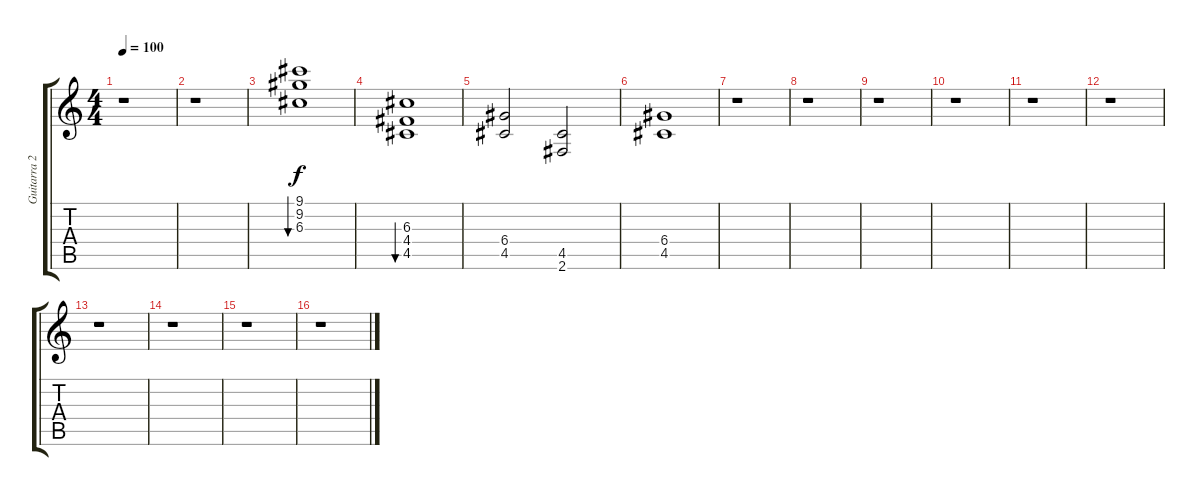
\track ("Guitarra 2" "Guitarra 2") {instrument electricguitarjazz}
\staff {score tabs}
\tuning (E4 B3 G3 D3 A2 E2) {hide}
\ts (4 4)
\tempo 100
\clef g2
\ks c
r.1{dy f} |
r.1 |
(9.1 9.2 6.3).1{bu 120} |
(6.3 4.4 4.5).1{bu 240} |
(6.4 4.5).2 (4.5 2.6).2 |
(6.4 4.5).1 |
r.1 |
r.1 |
r.1 |
r.1 |
r.1 |
r.1 |
r.1 |
r.1 |
r.1 |
r.1
